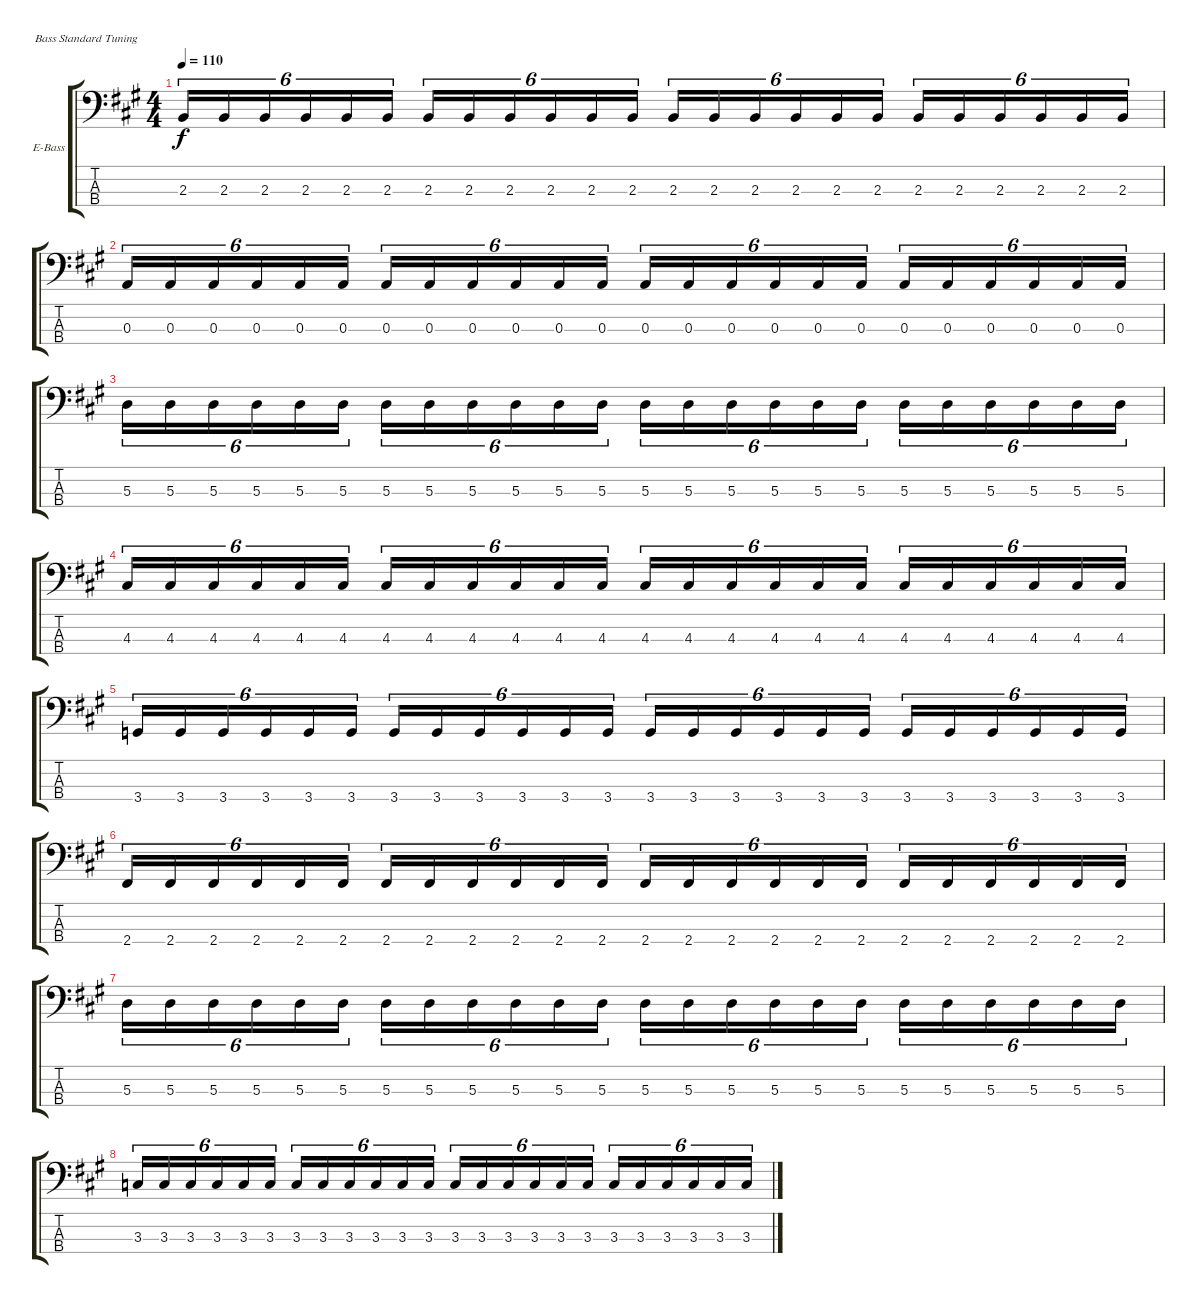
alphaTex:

\bracketExtendMode groupsimilarinstruments
\firstSystemTrackNameOrientation horizontal
\otherSystemsTrackNameOrientation horizontal
\track ("Bass" "E-Bass") {instrument electricbassfinger}
\staff {score tabs}
\tuning (G2 D2 A1 E1)
\ts (4 4)
\tempo 110
\clef f4
\ks a
2.3.16{tu (6 4) dy f} 2.3.16{tu (6 4)} 2.3.16{tu (6 4)} 2.3.16{tu (6 4)} 2.3.16{tu (6 4)} 2.3.16{tu (6 4)} 2.3.16{tu (6 4)} 2.3.16{tu (6 4)} 2.3.16{tu (6 4)} 2.3.16{tu (6 4)} 2.3.16{tu (6 4)} 2.3.16{tu (6 4)} 2.3.16{tu (6 4)} 2.3.16{tu (6 4)} 2.3.16{tu (6 4)} 2.3.16{tu (6 4)} 2.3.16{tu (6 4)} 2.3.16{tu (6 4)} 2.3.16{tu (6 4)} 2.3.16{tu (6 4)} 2.3.16{tu (6 4)} 2.3.16{tu (6 4)} 2.3.16{tu (6 4)} 2.3.16{tu (6 4)} |
0.3.16{tu (6 4)} 0.3.16{tu (6 4)} 0.3.16{tu (6 4)} 0.3.16{tu (6 4)} 0.3.16{tu (6 4)} 0.3.16{tu (6 4)} 0.3.16{tu (6 4)} 0.3.16{tu (6 4)} 0.3.16{tu (6 4)} 0.3.16{tu (6 4)} 0.3.16{tu (6 4)} 0.3.16{tu (6 4)} 0.3.16{tu (6 4)} 0.3.16{tu (6 4)} 0.3.16{tu (6 4)} 0.3.16{tu (6 4)} 0.3.16{tu (6 4)} 0.3.16{tu (6 4)} 0.3.16{tu (6 4)} 0.3.16{tu (6 4)} 0.3.16{tu (6 4)} 0.3.16{tu (6 4)} 0.3.16{tu (6 4)} 0.3.16{tu (6 4)} |
5.3.16{tu (6 4)} 5.3.16{tu (6 4)} 5.3.16{tu (6 4)} 5.3.16{tu (6 4)} 5.3.16{tu (6 4)} 5.3.16{tu (6 4)} 5.3.16{tu (6 4)} 5.3.16{tu (6 4)} 5.3.16{tu (6 4)} 5.3.16{tu (6 4)} 5.3.16{tu (6 4)} 5.3.16{tu (6 4)} 5.3.16{tu (6 4)} 5.3.16{tu (6 4)} 5.3.16{tu (6 4)} 5.3.16{tu (6 4)} 5.3.16{tu (6 4)} 5.3.16{tu (6 4)} 5.3.16{tu (6 4)} 5.3.16{tu (6 4)} 5.3.16{tu (6 4)} 5.3.16{tu (6 4)} 5.3.16{tu (6 4)} 5.3.16{tu (6 4)} |
4.3.16{tu (6 4)} 4.3.16{tu (6 4)} 4.3.16{tu (6 4)} 4.3.16{tu (6 4)} 4.3.16{tu (6 4)} 4.3.16{tu (6 4)} 4.3.16{tu (6 4)} 4.3.16{tu (6 4)} 4.3.16{tu (6 4)} 4.3.16{tu (6 4)} 4.3.16{tu (6 4)} 4.3.16{tu (6 4)} 4.3.16{tu (6 4)} 4.3.16{tu (6 4)} 4.3.16{tu (6 4)} 4.3.16{tu (6 4)} 4.3.16{tu (6 4)} 4.3.16{tu (6 4)} 4.3.16{tu (6 4)} 4.3.16{tu (6 4)} 4.3.16{tu (6 4)} 4.3.16{tu (6 4)} 4.3.16{tu (6 4)} 4.3.16{tu (6 4)} |
3.4.16{tu (6 4)} 3.4.16{tu (6 4)} 3.4.16{tu (6 4)} 3.4.16{tu (6 4)} 3.4.16{tu (6 4)} 3.4.16{tu (6 4)} 3.4.16{tu (6 4)} 3.4.16{tu (6 4)} 3.4.16{tu (6 4)} 3.4.16{tu (6 4)} 3.4.16{tu (6 4)} 3.4.16{tu (6 4)} 3.4.16{tu (6 4)} 3.4.16{tu (6 4)} 3.4.16{tu (6 4)} 3.4.16{tu (6 4)} 3.4.16{tu (6 4)} 3.4.16{tu (6 4)} 3.4.16{tu (6 4)} 3.4.16{tu (6 4)} 3.4.16{tu (6 4)} 3.4.16{tu (6 4)} 3.4.16{tu (6 4)} 3.4.16{tu (6 4)} |
2.4.16{tu (6 4)} 2.4.16{tu (6 4)} 2.4.16{tu (6 4)} 2.4.16{tu (6 4)} 2.4.16{tu (6 4)} 2.4.16{tu (6 4)} 2.4.16{tu (6 4)} 2.4.16{tu (6 4)} 2.4.16{tu (6 4)} 2.4.16{tu (6 4)} 2.4.16{tu (6 4)} 2.4.16{tu (6 4)} 2.4.16{tu (6 4)} 2.4.16{tu (6 4)} 2.4.16{tu (6 4)} 2.4.16{tu (6 4)} 2.4.16{tu (6 4)} 2.4.16{tu (6 4)} 2.4.16{tu (6 4)} 2.4.16{tu (6 4)} 2.4.16{tu (6 4)} 2.4.16{tu (6 4)} 2.4.16{tu (6 4)} 2.4.16{tu (6 4)} |
5.3.16{tu (6 4)} 5.3.16{tu (6 4)} 5.3.16{tu (6 4)} 5.3.16{tu (6 4)} 5.3.16{tu (6 4)} 5.3.16{tu (6 4)} 5.3.16{tu (6 4)} 5.3.16{tu (6 4)} 5.3.16{tu (6 4)} 5.3.16{tu (6 4)} 5.3.16{tu (6 4)} 5.3.16{tu (6 4)} 5.3.16{tu (6 4)} 5.3.16{tu (6 4)} 5.3.16{tu (6 4)} 5.3.16{tu (6 4)} 5.3.16{tu (6 4)} 5.3.16{tu (6 4)} 5.3.16{tu (6 4)} 5.3.16{tu (6 4)} 5.3.16{tu (6 4)} 5.3.16{tu (6 4)} 5.3.16{tu (6 4)} 5.3.16{tu (6 4)} |
3.3.16{tu (6 4)} 3.3.16{tu (6 4)} 3.3.16{tu (6 4)} 3.3.16{tu (6 4)} 3.3.16{tu (6 4)} 3.3.16{tu (6 4)} 3.3.16{tu (6 4)} 3.3.16{tu (6 4)} 3.3.16{tu (6 4)} 3.3.16{tu (6 4)} 3.3.16{tu (6 4)} 3.3.16{tu (6 4)} 3.3.16{tu (6 4)} 3.3.16{tu (6 4)} 3.3.16{tu (6 4)} 3.3.16{tu (6 4)} 3.3.16{tu (6 4)} 3.3.16{tu (6 4)} 3.3.16{tu (6 4)} 3.3.16{tu (6 4)} 3.3.16{tu (6 4)} 3.3.16{tu (6 4)} 3.3.16{tu (6 4)} 3.3.16{tu (6 4)}
